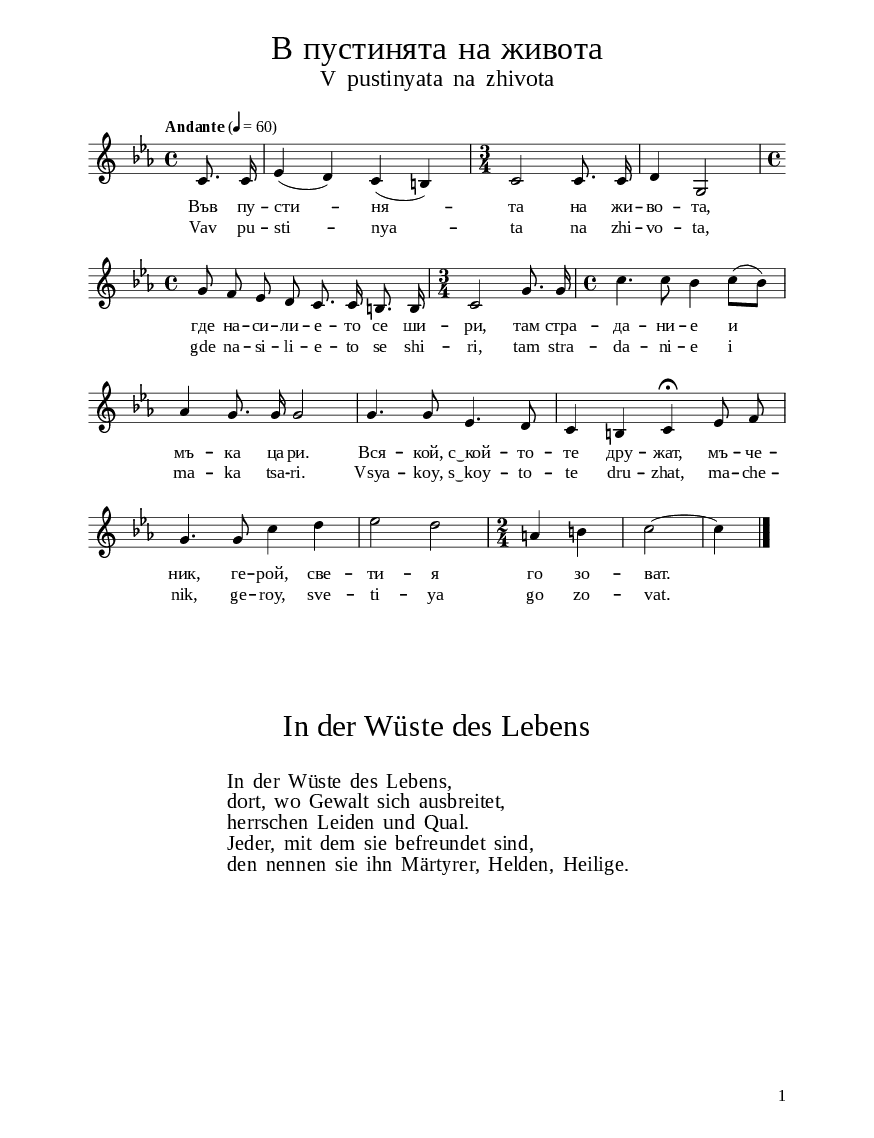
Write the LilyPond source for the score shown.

\version "2.22.0"

\paper {
  #(set-paper-size "a5")
}

\bookpart {
\paper {
  print-all-headers = ##t
  print-page-number = ##t
  print-first-page-number = ##t

  % put page numbers on the bottom
  oddHeaderMarkup = \markup ""
  evenHeaderMarkup = \markup ""
  oddFooterMarkup = \markup
    \fill-line {
      ""
      \on-the-fly #print-page-number-check-first \fromproperty #'page:page-number-string
    }
  evenFooterMarkup = \markup
    \fill-line {
      \on-the-fly #print-page-number-check-first \fromproperty #'page:page-number-string
      ""
    }

  left-margin = 1.5\cm
  right-margin = 1.5\cm
  top-margin = 1.6\cm
  bottom-margin = 1.2\cm
  ragged-bottom = ##t % do not spread the staves to fill the whole vertical space

  % change lyrics and titles font (affects notes also)
  fonts =
    #(make-pango-font-tree
     "Times New Roman"
     "DejaVu Sans"
     "DejaVu Sans Mono"
     (/ (* staff-height pt) 3.6))

  % change distance between staves
  system-system-spacing =
    #'((basic-distance . 12)
       (minimum-distance . 6)
       (padding . 1)
       (stretchability . 12))
}

\header {
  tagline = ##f
}

\score{
  \layout {
    indent = 0.0\cm % remove first line indentation
    ragged-last = ##t % do not spread last line to fill the whole space
    \context {
      \Score
      \omit BarNumber %remove bar numbers
    } % context

    \context { % change staff size
      \Staff
      fontSize = #+0 % affects notes size only
      \override StaffSymbol #'staff-space = #(magstep -3)
      \override StaffSymbol #'thickness = #0.5
      \override BarLine #'hair-thickness = #1
      %\override StaffSymbol #'ledger-line-thickness = #'(0 . 0)
    }

    \context { % adjust space between staff and lyrics and between the two lyric lines
      \Lyrics
      \override VerticalAxisGroup.nonstaff-relatedstaff-spacing = #'(
        (basic-distance . 4.5)
        (padding . 0.5)
      )
      \override VerticalAxisGroup.nonstaff-nonstaff-spacing = #'((minimum-distance . 2))
    }
  } % layout

  \new Voice \relative c' {

   \clef treble
    \key c \minor
    \time 4/4
    \tempo \markup { % make tempo note smaller
      \concat { "Andante" \normal-text { " (" }
          \teeny \general-align #Y #DOWN \note {4} #0.8
          \normal-text { " = 60)" }
      }
    }
    \autoBeamOff

    \partial 4

  c8.  c16 | % 2
   es4 (  d4 )  c4 (  b4 ) | % 3
  \time 3/4  | % 3
   c2  c8.  c16 | % 4
   d4  g,2 \break | % 5
  \time 4/4  | % 5
   g'8  f8  es8  d8  c8.
   c16  b8.  b16 | % 6
  \time 3/4  | % 6
   c2  g'8.  g16 | % 7
  \time 4/4  | % 7
   c4.  c8  bes4  c8 ( [
   bes8 ) ] \break | % 8
   as4  g8.  g16  g2 | % 9
   g4.  g8  es4.  d8 |
   c4  b4  c4 ^\fermata  es8
   f8 \break | % 11
   g4.  g8  c4  d4 | % 12
   es2  d2 | % 13
  \time 2/4  | % 13
   a4  b4 | % 14
   c2 ~ | % 15
   c4 \bar "|."
  }

  \addlyrics {  Във пу -- сти -- ня -- та на
  жи -- во -- та, где на -- си -- ли --
  е -- то се ши -- ри, там стра --
  да -- ни -- е и мъ -- ка ца --
  ри. Вся -- кой, с‿кой -- то -- те
  дру -- жат, мъ -- че -- ник, ге --
  рой, све -- ти -- я го зо -- ват.}
  \addlyrics {   Vav pu -- sti -- nya -- ta na
  zhi -- vo -- ta, gde na -- si -- li --
  e -- to se shi -- ri, tam stra --
  da -- ni -- e i ma -- ka tsa --
  ri. Vsya -- koy, s‿koy -- to -- te
  dru -- zhat, ma -- che -- nik, ge --
  roy, sve -- ti -- ya go zo -- vat.}

  \header {
    title = \markup \column \normal-text \fontsize #2.5 {
              \center-align
              \line { В пустинята на живота }
              \vspace #-0.6
              \center-align
              \line \fontsize #-3 { V pustinyata na zhivota }
              \vspace #-0.8
              \center-align
              \line \fontsize #-3 { " " }
            }
  }

  \midi{}

} % score


\markup \halign #-38.5 \raise #3 \override #'(baseline-skip . 2) {
    \column  {
      \line { " " }
      \line { " " }
      \line { " " }
      \line { " " }
      \line { " " }
    }
  }


% include foreign translation(s) of the song
\version "2.22.0"

\markup \fill-line { \fontsize #6 "In der Wüste des Lebens" }
\markup \null
\markup \null
\markup \fontsize #+2.5 {
    \hspace #12
    \override #'(baseline-skip . 2)

        \column {
     \line { " " }
      \line { " "  In der Wüste des Lebens,}

 \line { " " dort, wo Gewalt sich ausbreitet,}

 \line { " " herrschen Leiden und Qual.}

 \line { " " Jeder, mit dem sie befreundet sind,}

 \line { " " den nennen sie ihn Märtyrer, Helden, Heilige.}

    }


}


} % bookpart
